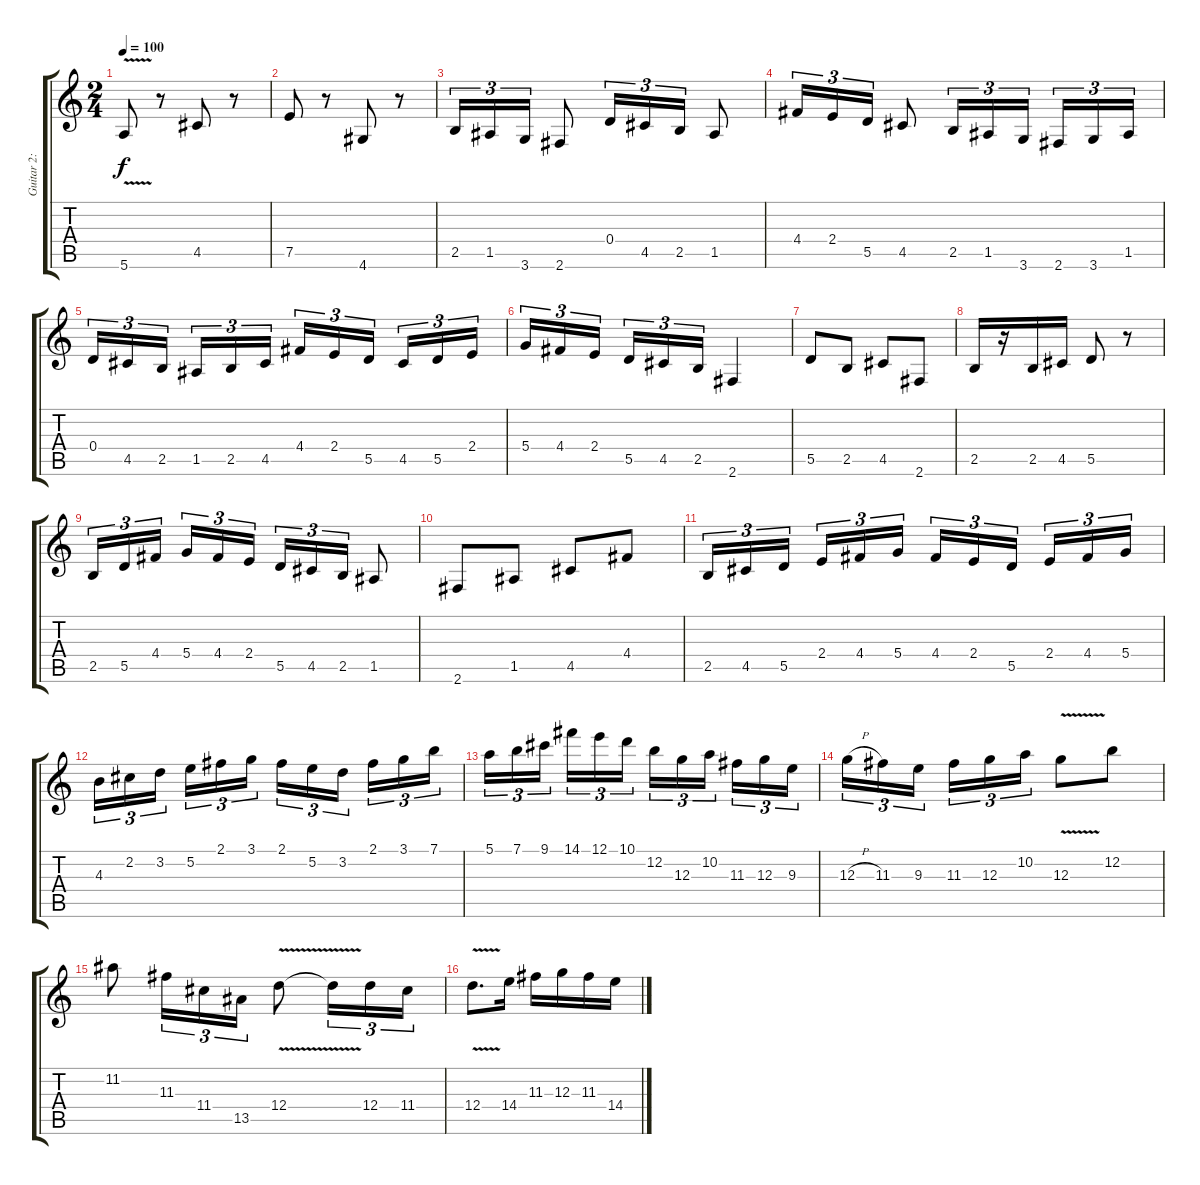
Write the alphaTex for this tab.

\track ("Guitar 2: arpeggios" "Guitar 2: ") {instrument electricguitarjazz}
\staff {score tabs}
\tuning (E4 B3 G3 D3 A2 E2) {hide}
\ts (2 4)
\tempo 100
\clef g2
\ks c
5.6{v}.8{dy f} r.8 4.5.8 r.8 |
7.5.8 r.8 4.6.8 r.8 |
2.5.16{tu (3 2)} 1.5.16{tu (3 2)} 3.6.16{tu (3 2)} 2.6.8 0.4.16{tu (3 2)} 4.5.16{tu (3 2)} 2.5.16{tu (3 2)} 1.5.8 |
4.4.16{tu (3 2)} 2.4.16{tu (3 2)} 5.5.16{tu (3 2)} 4.5.8 2.5.16{tu (3 2)} 1.5.16{tu (3 2)} 3.6.16{tu (3 2) beam splitsecondary} 2.6.16{tu (3 2)} 3.6.16{tu (3 2)} 1.5.16{tu (3 2)} |
0.4.16{tu (3 2)} 4.5.16{tu (3 2)} 2.5.16{tu (3 2) beam splitsecondary} 1.5.16{tu (3 2)} 2.5.16{tu (3 2)} 4.5.16{tu (3 2)} 4.4.16{tu (3 2)} 2.4.16{tu (3 2)} 5.5.16{tu (3 2) beam splitsecondary} 4.5.16{tu (3 2)} 5.5.16{tu (3 2)} 2.4.16{tu (3 2)} |
5.4.16{tu (3 2)} 4.4.16{tu (3 2)} 2.4.16{tu (3 2) beam splitsecondary} 5.5.16{tu (3 2)} 4.5.16{tu (3 2)} 2.5.16{tu (3 2)} 2.6.4 |
5.5.8 2.5.8 4.5.8 2.6.8 |
2.5.16 r.16 2.5.16 4.5.16 5.5.8 r.8 |
2.5.16{tu (3 2)} 5.5.16{tu (3 2)} 4.4.16{tu (3 2) beam splitsecondary} 5.4.16{tu (3 2)} 4.4.16{tu (3 2)} 2.4.16{tu (3 2)} 5.5.16{tu (3 2)} 4.5.16{tu (3 2)} 2.5.16{tu (3 2)} 1.5.8 |
2.6.8 1.5.8 4.5.8 4.4.8 |
2.5.16{tu (3 2)} 4.5.16{tu (3 2)} 5.5.16{tu (3 2) beam splitsecondary} 2.4.16{tu (3 2)} 4.4.16{tu (3 2)} 5.4.16{tu (3 2)} 4.4.16{tu (3 2)} 2.4.16{tu (3 2)} 5.5.16{tu (3 2) beam splitsecondary} 2.4.16{tu (3 2)} 4.4.16{tu (3 2)} 5.4.16{tu (3 2)} |
4.3.16{tu (3 2)} 2.2.16{tu (3 2)} 3.2.16{tu (3 2) beam splitsecondary} 5.2.16{tu (3 2)} 2.1.16{tu (3 2)} 3.1.16{tu (3 2)} 2.1.16{tu (3 2)} 5.2.16{tu (3 2)} 3.2.16{tu (3 2) beam splitsecondary} 2.1.16{tu (3 2)} 3.1.16{tu (3 2)} 7.1.16{tu (3 2)} |
5.1.16{tu (3 2)} 7.1.16{tu (3 2)} 9.1.16{tu (3 2) beam splitsecondary} 14.1.16{tu (3 2)} 12.1.16{tu (3 2)} 10.1.16{tu (3 2)} 12.2.16{tu (3 2)} 12.3.16{tu (3 2)} 10.2.16{tu (3 2) beam splitsecondary} 11.3.16{tu (3 2)} 12.3.16{tu (3 2)} 9.3.16{tu (3 2)} |
12.3{h}.16{tu (3 2)} 11.3.16{tu (3 2)} 9.3.16{tu (3 2) beam splitsecondary} 11.3.16{tu (3 2)} 12.3.16{tu (3 2)} 10.2.16{tu (3 2)} 12.3{v}.8 12.2.8 |
11.2.8 11.3.16{tu (3 2)} 11.4.16{tu (3 2)} 13.5.16{tu (3 2)} 12.4{v}.8 12.4{t}.16{tu (3 2)} 12.4.16{tu (3 2)} 11.4.16{tu (3 2)} |
12.4{v}.8{d} 14.4.16 11.3.16 12.3.16 11.3.16 14.4.16
